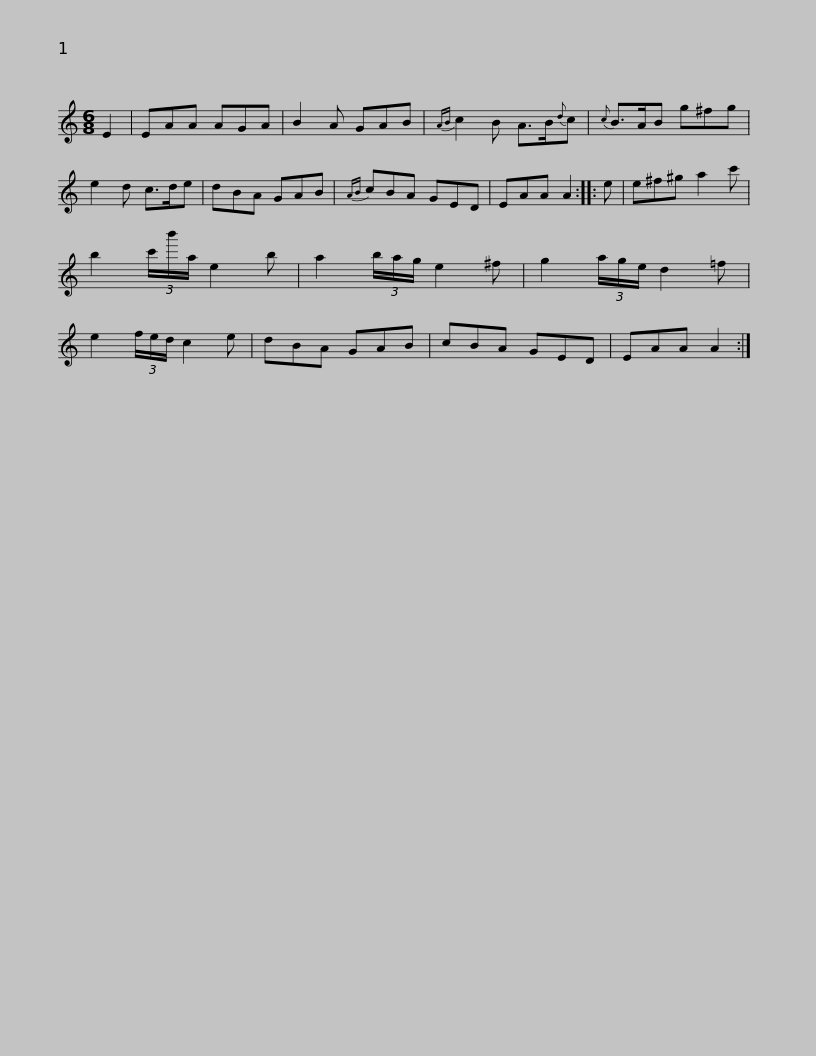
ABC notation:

X:1
L:1/8
M:6/8
I:linebreak $
K:C
V:1 treble
V:1
 E2 | EAA AGA | B2 A GAB |{AB} c2 B A>B{d}c |{c} B>AB g^fg | %5
 e2 d c>de | dBA GAB |${AB} cBA GED | EAA A2 :: e | %10
 e^f^g a2 c' | b2 (3c'/b'/a/ e2 b | a2 (3b/a/g/ e2 ^f | g2 (3a/g/e/ d2 =f |$ e2 (3f/e/d/ c2 e | %15
 dBA GAB | cBA GED | EAA A2 :| %18
